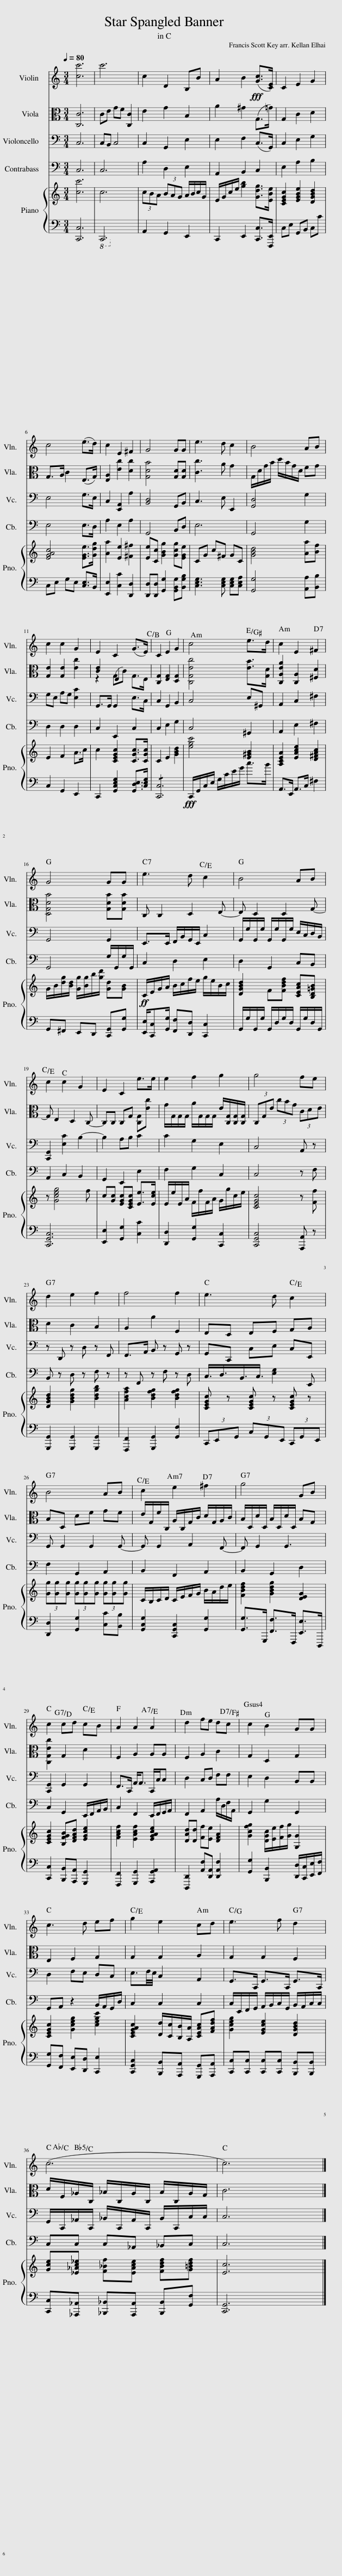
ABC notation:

X:1
%%score 1 ( 2 3 ) 4 5 { 6 | 7 }
L:1/8
Q:1/4=80
M:3/4
I:linebreak $
K:C
V:1 treble
V:2 alto
V:3 alto
V:4 bass
V:5 bass transpose=-12
V:6 treble
V:7 bass
V:1
 [cc']6 | c'6 | c2 D2 B,B | A2 B2!fff! ([Gc]>[CE]) | C2 E2 G2 |$ %5
 c4 (e>d) | c2 E2 ^F2 | G4 GG | e3 d c2 | B4 AB |$ %10
 c2 c2 G2 | E2 C2 (G>E) | C2 E2 G2 | c4 e>d | c2 E2 ^F2 |$ %15
 G4 GG | e3 d c2 | B4 AB |$ c2 c2 G2 | E2 C2 e>e | %20
 e2 f2 g2 | g4 fe |$ d2 e2 f2 | f4 f2 | e3 d c2 |$ %25
 B4 AB | c2 e2 ^f2 | g4 GB |$ c2 cd cB | A2 A2 A2 | %30
 d2 fe dc | c2 B2 GG |$ c3 d ef | g2 e2 cd | e3 f d2 |$ %35
 (c6 | c6) |] %37
V:2
 [C,C]6 | CE GF [C,C]2 | E2 G2 B,2 | A2 ^G2 (G,>=G) | G,2 C2 D2 |$ %5
 G,>A, C2 (E,>G,) | [E,A,]2 [Ec]2 [Dc]2 | [G,DB]4 [G,D][G,D] | [Cc]3 A G2 | G,/D/G/B/ d/B/G/D/ FG |$ %10
 [G,E]2 [G,E]2 [Ec]2 | [CE]2 E,2 x2 | [C,G,]2 [E,G,]2 [D,G,]2 | [C,G,Ec]4 [EB]>[G,D] | [C,A,EA]2 [C,A,]2 [^F,D]2 |$ %15
 [D,G,DB]4 [G,DB][G,DB] | C, C,2 D,2 E,- | E, D,2 D,2 G,- |$ G, E,2 D,2 C,- | C,C, C,G, [C,G,][Ec] | %20
 G/G,/G,/G,/ A/G,/G,/G,/ E/[C,G,]/[C,G,]/[C,G,]/ | (3C,G,E (3cBG (3CDE |$ D2 C2 B,2 | A,2 A2 F,2 | E,D, E,F, G,A, |$ %25
 B,D, DF GF | E/G,/F/C,/ A,/C,/G,/C/ D/G,/A,/C/ | B,/D,/D/D,/ B,/D,/D/D,/ B,G, |$ [C,G,Ec]2 G,2 D2 | F,2 A,2 A,A, | %30
 F,2 A,2 C2 | G,2 D,2 G,2 |$ E,2 F,2 G,2 | G,2 G,2 A,2 | G,2 G,2 F,2 |$ %35
 D/F,/_A,/C,/ _B,/C,/A,/C,/ B,/C,/A,/G,/ | C6 |] %37
V:3
 x6 | x6 | x6 | x6 | x6 |$ %5
 x6 | x6 | x6 | x6 | x6 |$ %10
 x6 | z2 (G,C) G,>E, | x6 | x6 | x6 |$ %15
 x6 | x6 | x6 |$ x6 | x6 | %20
 x6 | x6 |$ x6 | x6 | x6 |$ %25
 x6 | x6 | x6 |$ x6 | x6 | %30
 x6 | x6 |$ x6 | x6 | x6 |$ %35
 x6 | x6 |] %37
V:4
 C,6 | C,B,, C,4 | C,2 G,,2 E,2 | E,2 F,2 (C,>G,,) | C,2 E,2 G,2 |$ %5
 E,4 G,>E, | C,2 [E,,A,,]2 A,2 | [B,,D,]4 G,,B,, | C,3 E, E,,2 | [G,,D,]4 G,2 |$ %10
 G,E, A,G, [E,C]2 | G,,>G,, G,,2 E,>C, | C,2 G,,2 B,,2 | C,4 E,^G,, | A,,2 C,2 ^F,2 |$ %15
 G,,4 G,,2 | E,,>E,, F,,/B,,/G,,/E,,/ C,2 | G,,/G,/G,,/G,/ G,,/G,/G,,/G,/ E,/C,/D,/B,,/ |$ [C,,G,,]2 [E,C]2 B,2- | B,2 A,B, C2 | %20
 C2 G,2 E,2 | C,4 A,, z |$ z D,, z D, z F,, | F,,>A,, B,, z G,, z | G,,C,, C,E, C,E,, |$ %25
 G,, G,,2 G,,2 G,,- | G,, G,,2 A,,2 F,,- | F,, G,,2 G,,3 |$ [C,,G,,]2 G,,2 G,,2 | F,,>C,, A,,<A,, C,,/C,/C, | %30
 D,2 C,D, F,F, | E,2 D,2 B,,B,, |$ D,2 F,E, D,C, | E,3/2F,/4E,/4 C,2 A,,2 | G,,>C,, G,,>C,, G,,>C,, |$ %35
 G,,/C,,/_A,,/C,,/ _B,,/C,,/A,,/C,,/ B,,/C,,/C,/C,/ | C,6 |] %37
V:5
 C,6 | C,6 | A,2 D,2 E,2 | A,,2 B,,2 C,2 | E,2 A,2 B,2 |$ %5
 E,4 E,>D, | A,2 E,2 A,2 | G,,4 B,,D, | E,6 | G,,4 G,2 |$ %10
 D,2 D,2 D,2 | C,2 E,,2 C,2 | C,2 E,2 G,2 | C,4 ^G,,2 | A,,2 E,2 ^F,2 |$ %15
 G,,4 G,/G,,/G,/G,,/ | C,2 D,2 E,2 | D,2 G,,2 C,B,, |$ A,,2 C,2 B,,2 | G,,2 E,,2 E,2 | %20
 F,2 G,2 C,2 | C,4 z F, |$ B,, z D, z F, z | z F,, z F, z D, | C,3/4D,3/4B,,3/4C,3/4 [E,G,]2 E,, |$ %25
 F,2 G,,2 A,,2 | B,,2 F,,2 A,,2 | B,,2 G,,2 D,2 |$ C,2 G,,2 E,,/F,,/A,,/B,,/ | C,2 F,,2 E,,/F,,/G,,/A,,/ | %30
 F,,2 A,,2 A,/D,/F,/A,,/ | G,,2 G,2 G,,2 |$ G,,A,, z2 B,,/A,,/G,,/D,/ | C,2 C,2 C,2 | C,/E,,/F,,/G,,/ A,,/B,,/C,/G,,/ B,,/A,,/C,/C,/ |$ %35
 C,C, C,_A,, _B,,C, | C,6 |] %37
V:6
 [cc']6 | c6 | (3cBA (3BAG A/B/c/G/ | E/G/c/e/ [gb]2 [Gdg]>[EBe] | [CEGc]2 [EGBe]2 [DGBd]2 |$ %5
 [EGAc]4 [EGe]>[Gdg] | [Aa]2 [Ee]2 [^F^f]2 | [Ee][Cc] [GBg]2 [Gcg][EGe] | CG c^F GC | [GBd]4 [Aa][Bf] |$ %10
 E2 F2 A>c | c2 [CEGc]2 [CGc]>[CGc] | C2 E2 [GBd]2 | [egc']4 [E^GB]2 | [A,CEA]2 [EAce]2 [D^FAc]2 |$ %15
 G/B/[dg]/[Bd]/ [Gg]/[Bg]/b/[gd']/ [Gd][GB] |!ff! C/E/G/A/ B/c/f/e/ g/e/B/c/ | [DGBd]2 F[FBdf] [CEAc][B,D=GB] |$ z [Gceg]4 f | c[Gc] [EGc][CEGc] [Ee]>[Ece] | %20
 E/e/E/A/ F/f/F/A/ G/g/c/e/ | [CEGc]4 z [Ff] |$ [DGBd]2 [GBdg]2 [Bdgb]2 | [Acfa]2 [Bdfg]2 [Bdfg]2 | [CEGc] z [CEGc] z [CEGc] z |$ %25
 (3[Gg][Gg][Gg] (3[Gg][Gg][Gg] (3[Gg][Gg][Gg] | C/B,/C/D/ C/E/F/G/ B/A/d/e/ | [FBdf]2 [GBdg]2 [DEG]2 |$ [CEGc]2 [B,FGB][DFAd] [EGce]2 | [FAcf]2 [EAcf]2 [EGAce]2 | %30
 [DAd][Dd] [Ff][Ee] [DFA]2 | [Gcfg]2 [DGc]/[Ee]/[Ff]/[Gg]/ [G,G]2 |$ [CEGc]2 [Gceg]2 [cegc']2 | [CEGAc]2 [Dd]/[Cc]/[B,B]/[A,A]/ [CEAc][FAdf] | [Gceg]2 [EGce]2 [DGBd]2 |$ %35
 [Gce][_E_Ac_e] [F_Bf][EAce] [FBdf][G=Bdf] | [Ec]6 |] %37
V:7
 [C,,C,]6 |!8vb(! C,,,6!8vb)! | A,,2 G,,2 E,,2 | C,,2 E,,2 [C,,C,]>[F,,,E,,] | C,E, G,,B,, C,C |$ %5
 C,E, G,E, [C,E,]>B,, | [E,,E,]2 [C,C]2 [D,,D,]2 | [D,,D,][D,,D,] [G,,G,]2 [G,,B,,G,][B,,G,B,] | [C,E,G,]3 [C,E,G,] [C,E,G,][C,E,A,] | [G,,G,]4 [A,,A,][B,,B,] |$ %10
 C,2 G,,2 E,,2 | C,,2 [G,,C,E,G,]2 [G,,D,E,]>[C,E,G,] | !/![C,,C,]6 |!fff! C,,/G,,/C,/E,/ G,/C/E/G/ c>B | A,,>E,, A,,>C, ^F,2 |$ %15
 G,,^F,, E,,D,, [C,,G,,][G,,G,] | [E,,E,]/[C,,C,][G,,G,]/ [F,,F,][D,,D,] [C,,C,]2 | G,,/G,/G,,/G,/ G,,/D,/G,/D,/ G,,/G,/D,/G,,/ |$ [C,,G,,C,]6 | [E,,E,]2 [G,,G,]2 [C,C]2 | %20
 [D,,D,]2 [G,,G,]2 [C,,C,]2 | [C,,G,,C,]4 [A,,,A,,] z |$ [G,,,G,,]2 [G,,,G,,]2 [G,,,G,,]2 | [F,,,F,,]2 [G,,,G,,]2 [G,,F,]2 | (3C,,E,,G,, (3C,G,,E,, (3C,,G,,E,, |$ %25
 [D,,D,]2 [G,,G,]2 [C,C][B,,B,] | [G,,C,G,]2 [C,,G,,C,]2 [G,,G,]2 | [G,,G,]>G,,, [F,,F,]>F,,, [E,,E,]>D,,, |$ [C,,C,]2 [B,,,B,,][A,,,A,,] [G,,,G,,]2 | [F,,,F,,]2 [G,,,G,,]2 [A,,,G,,A,,]2 | %30
 [D,,,D,,]2 [A,,F,][D,,A,,] [D,,A,,F,]2 | [G,,G,]2 [B,,,B,,]2 [D,,D,]/[C,,C,]/[E,,E,]/[F,,F,]/ |$ [G,,G,][F,,F,] [E,,E,][D,,D,] [C,,E,]2 | [C,,G,,C,]2 [B,,,B,,][A,,,A,,] [G,,,G,,][A,,,A,,] | [C,,C,][C,,C,] [C,,C,][C,,C,] [B,,,B,,][B,,,B,,] |$ %35
 [C,,C,][_A,,,_A,,] [_B,,,_B,,][A,,,A,,] [B,,,B,,][G,,F,] | [C,,G,,]6 |] %37
